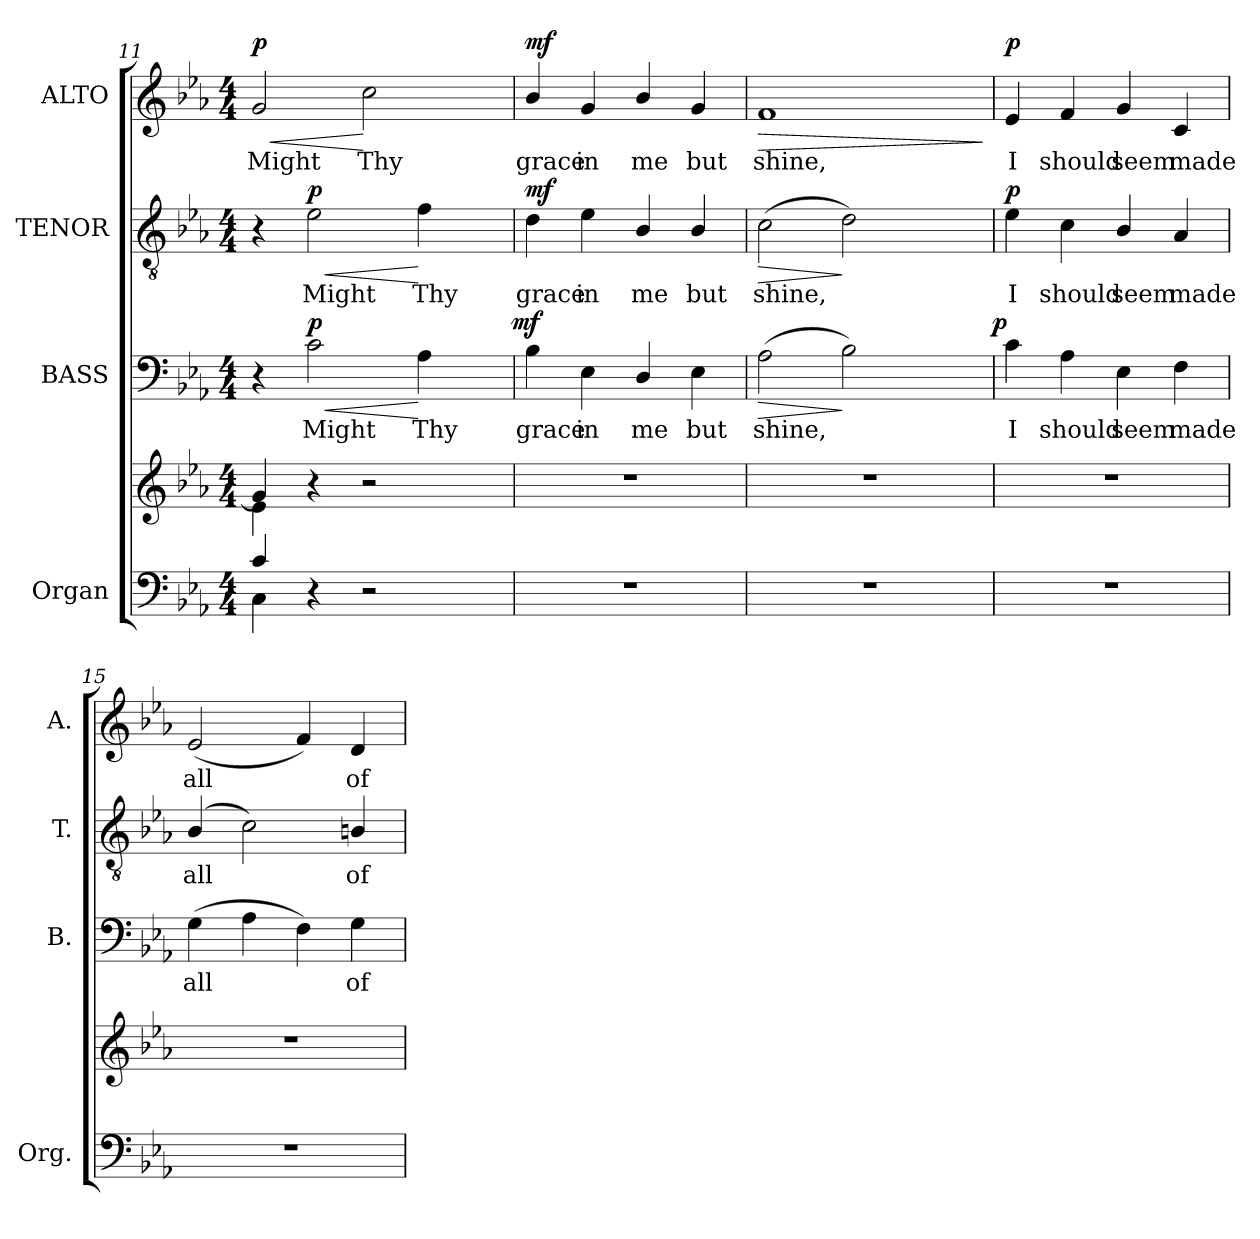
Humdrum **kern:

**kern	**kern	**kern	**text	**dynam	**kern	**text	**dynam	**kern	**text	**dynam
*part4	*part4	*part3	*part3	*part3	*part2	*part2	*part2	*part1	*part1	*part1
*staff5	*staff4	*staff3	*staff3	*staff3	*staff2	*staff2	*staff2	*staff1	*staff1	*staff1
*I"Organ	*	*I"BASS	*	*	*I"TENOR	*	*	*I"ALTO	*	*
*I'Org.	*	*I'B.	*	*	*I'T.	*	*	*I'A.	*	*
*clefF4	*clefG2	*clefF4	*	*	*clefGv2	*	*	*clefG2	*	*
*	*	*	*	*	*ITrd7c12	*	*	*	*	*
*k[b-e-a-]	*k[b-e-a-]	*k[b-e-a-]	*	*	*k[b-e-a-]	*	*	*k[b-e-a-]	*	*
*E-:	*E-:	*E-:	*	*	*E-:	*	*	*E-:	*	*
*M4/4	*M4/4	*M4/4	*	*	*M4/4	*	*	*M4/4	*	*
=11	=11	=11	=11	=11	=11	=11	=11	=11	=11	=11
*^	*^	*	*	*	*	*	*	*	*	*
!	!	!	!	!	!	!	!	!	!	!	!LO:LY:b:color=#000000	!LO:HP:b
*	*	*	*	*^	*	*	*	*	*	*	*	*
4ci/	4Ci\	4gi/]	4e-i\	4r	2ryy	.	.	4r	.	.	2gi/	Might	< p
!	!	!	!	!	!	!LO:LY:b:color=#000000	!LO:HP:b	!	!	!	!	!	!
!	!	!	!	!	!	!	!	!	!LO:LY:b:color=#000000	!LO:HP:b	!	!	!
4r	2.ryy	4r	2.ryy	2ci\	.	Might	< p	2E-i\	Might	< p	.	.	.
!	!	!	!	!	!	!	!	!	!	!	!	!LO:LY:b:color=#000000	!
2r	.	2r	.	.	4ryy	.	.	.	.	.	2cci\	Thy	[
!	!	!	!	!	!	!LO:LY:b:color=#000000	!	!	!	!	!	!	!
!	!	!	!	!	!	!	!	!	!LO:LY:b:color=#000000	!	!	!	!
.	.	.	.	4A-i\	8ryy	Thy	[	4Fi\	Thy	[	.	.	.
.	.	.	.	.	16ryy	.	.	.	.	.	.	.	.
.	.	.	.	.	32ryy	.	.	.	.	.	.	.	.
.	.	.	.	.	64ryy	.	.	.	.	.	.	.	.
.	.	.	.	.	128...ryy	.	.	.	.	.	.	.	.
.	.	.	.	.	1024ryy	.	mf	.	.	.	.	.	.
*v	*v	*	*	*v	*v	*	*	*	*	*	*	*	*
*	*v	*v	*	*	*	*	*	*	*	*	*
=12	=12	=12	=12	=12	=12	=12	=12	=12	=12	=12
*^	*^	*^	*	*	*	*	*	*	*	*
!	!	!	!	!	!	!LO:LY:b:color=#000000	!	!	!	!	!	!	!
*v	*v	*	*	*v	*v	*	*	*	*	*	*	*	*
*	*v	*v	*	*	*	*	*	*	*	*	*
*^	*^	*^	*	*	*	*	*	*	*	*
!	!	!	!	!	!	!	!	!	!LO:LY:b:color=#000000	!	!	!	!
*v	*v	*	*	*v	*v	*	*	*	*	*	*	*	*
*	*v	*v	*	*	*	*	*	*	*	*	*
*^	*^	*^	*	*	*	*	*	*	*	*
!	!	!	!	!	!	!	!	!	!	!	!	!LO:LY:b:color=#000000	!
*v	*v	*	*	*v	*v	*	*	*	*	*	*	*	*
*	*v	*v	*	*	*	*	*	*	*	*	*
1r	1r	4B-i\	grace	.	4Di\	grace	mf	4b-i/	grace	mf
!	!	!	!LO:LY:b:color=#000000	!	!	!	!	!	!	!
!	!	!	!	!	!	!LO:LY:b:color=#000000	!	!	!	!
!	!	!	!	!	!	!	!	!	!LO:LY:b:color=#000000	!
.	.	4E-i\	in	.	4E-i\	in	.	4gi/	in	.
!	!	!	!LO:LY:b:color=#000000	!	!	!	!	!	!	!
!	!	!	!	!	!	!LO:LY:b:color=#000000	!	!	!	!
!	!	!	!	!	!	!	!	!	!LO:LY:b:color=#000000	!
.	.	4Di/	me	.	4BB-i/	me	.	4b-i/	me	.
!	!	!	!LO:LY:b:color=#000000	!	!	!	!	!	!	!
!	!	!	!	!	!	!LO:LY:b:color=#000000	!	!	!	!
!	!	!	!	!	!	!	!	!	!LO:LY:b:color=#000000	!
.	.	4E-i\	but	.	4BB-i/	but	.	4gi/	but	.
=13	=13	=13	=13	=13	=13	=13	=13	=13	=13	=13
!	!	!	!LO:LY:b:color=#000000	!LO:HP:b	!	!	!	!	!	!
!	!	!	!	!	!	!LO:LY:b:color=#000000	!LO:HP:b	!	!	!
!	!	!	!	!	!	!	!	!	!LO:LY:b:color=#000000	!LO:HP:b
*	*	*^	*	*	*	*	*	*	*	*
1r	1r	(2A-i\	2ryy	shine,	>	(2Ci\	shine,	>	1fi	shine,	>
.	.	2B-i\)	4ryy	.	]	2Di\)	.	]	.	.	.
.	.	.	8ryy	.	.	.	.	.	.	.	.
.	.	.	16ryy	.	.	.	.	.	.	.	.
.	.	.	32ryy	.	.	.	.	.	.	.	.
.	.	.	64ryy	.	.	.	.	.	.	.	.
.	.	.	128...ryy	.	.	.	.	.	.	.	.
.	.	.	1024ryy	.	p	.	.	.	.	.	.
.	.	.	.	.	.	.	.	.	.	.	]
*	*	*v	*v	*	*	*	*	*	*	*	*
=14	=14	=14	=14	=14	=14	=14	=14	=14	=14	=14
*	*	*^	*	*	*	*	*	*	*	*
!	!	!	!	!LO:LY:b:color=#000000	!	!	!	!	!	!	!
*	*	*v	*v	*	*	*	*	*	*	*	*
*	*	*^	*	*	*	*	*	*	*	*
!	!	!	!	!	!	!	!LO:LY:b:color=#000000	!	!	!	!
*	*	*v	*v	*	*	*	*	*	*	*	*
*	*	*^	*	*	*	*	*	*	*	*
!	!	!	!	!	!	!	!	!	!	!LO:LY:b:color=#000000	!
*	*	*v	*v	*	*	*	*	*	*	*	*
1r	1r	4ci\	I	.	4E-i\	I	p	4e-i/	I	p
!	!	!	!LO:LY:b:color=#000000	!	!	!	!	!	!	!
!	!	!	!	!	!	!LO:LY:b:color=#000000	!	!	!	!
!	!	!	!	!	!	!	!	!	!LO:LY:b:color=#000000	!
.	.	4A-i\	should	.	4Ci\	should	.	4fi/	should	.
!	!	!	!LO:LY:b:color=#000000	!	!	!	!	!	!	!
!	!	!	!	!	!	!LO:LY:b:color=#000000	!	!	!	!
!	!	!	!	!	!	!	!	!	!LO:LY:b:color=#000000	!
.	.	4E-i\	seem	.	4BB-i/	seem	.	4gi/	seem	.
!	!	!	!LO:LY:b:color=#000000	!	!	!	!	!	!	!
!	!	!	!	!	!	!LO:LY:b:color=#000000	!	!	!	!
!	!	!	!	!	!	!	!	!	!LO:LY:b:color=#000000	!
.	.	4Fi\	made	.	4AA-i/	made	.	4ci/	made	.
=15	=15	=15	=15	=15	=15	=15	=15	=15	=15	=15
!	!	!	!LO:LY:b:color=#000000	!	!	!	!	!	!	!
!	!	!	!	!	!	!LO:LY:b:color=#000000	!	!	!	!
!	!	!	!	!	!	!	!	!	!LO:LY:b:color=#000000	!
1r	1r	(4Gi\	all	.	(4BB-i/	all	.	(2e-i/	all	.
.	.	4A-i\	.	.	2Ci\)	.	.	.	.	.
.	.	4Fi\)	.	.	.	.	.	4fi/)	.	.
!	!	!	!LO:LY:b:color=#000000	!	!	!	!	!	!	!
!	!	!	!	!	!	!LO:LY:b:color=#000000	!	!	!	!
!	!	!	!	!	!	!	!	!	!LO:LY:b:color=#000000	!
.	.	4Gi\	of	.	4BBni/	of	.	4di/	of	.
=	=	=	=	=	=	=	=	=	=	=
*-	*-	*-	*-	*-	*-	*-	*-	*-	*-	*-
